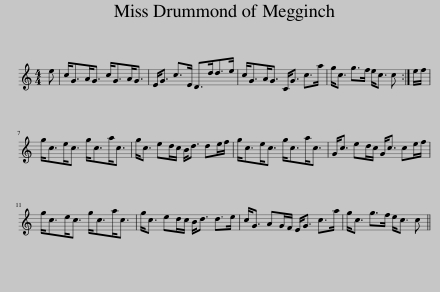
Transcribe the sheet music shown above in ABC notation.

X:1
L:1/8
M:4/4
I:linebreak $
K:C
V:1 treble
V:1
 e | c<GA<G c<GA<G | E<G c>E D>dd>e | c<GA<G C<G c>a | g<c g>f e<c c :| %5
 e/f/ |$ g<ce<c g<ca<c | g<c ed/c/ B<d de/f/ | g<ce<c g<ca<c | G<c ed/c/ G<c ce/f/ |$ %10
 g<ce<c g<ca<c | g<c ed/c/ B<d d>e | c<G AG/F/ E<G c>a | g<c g>f e<c c || %14
